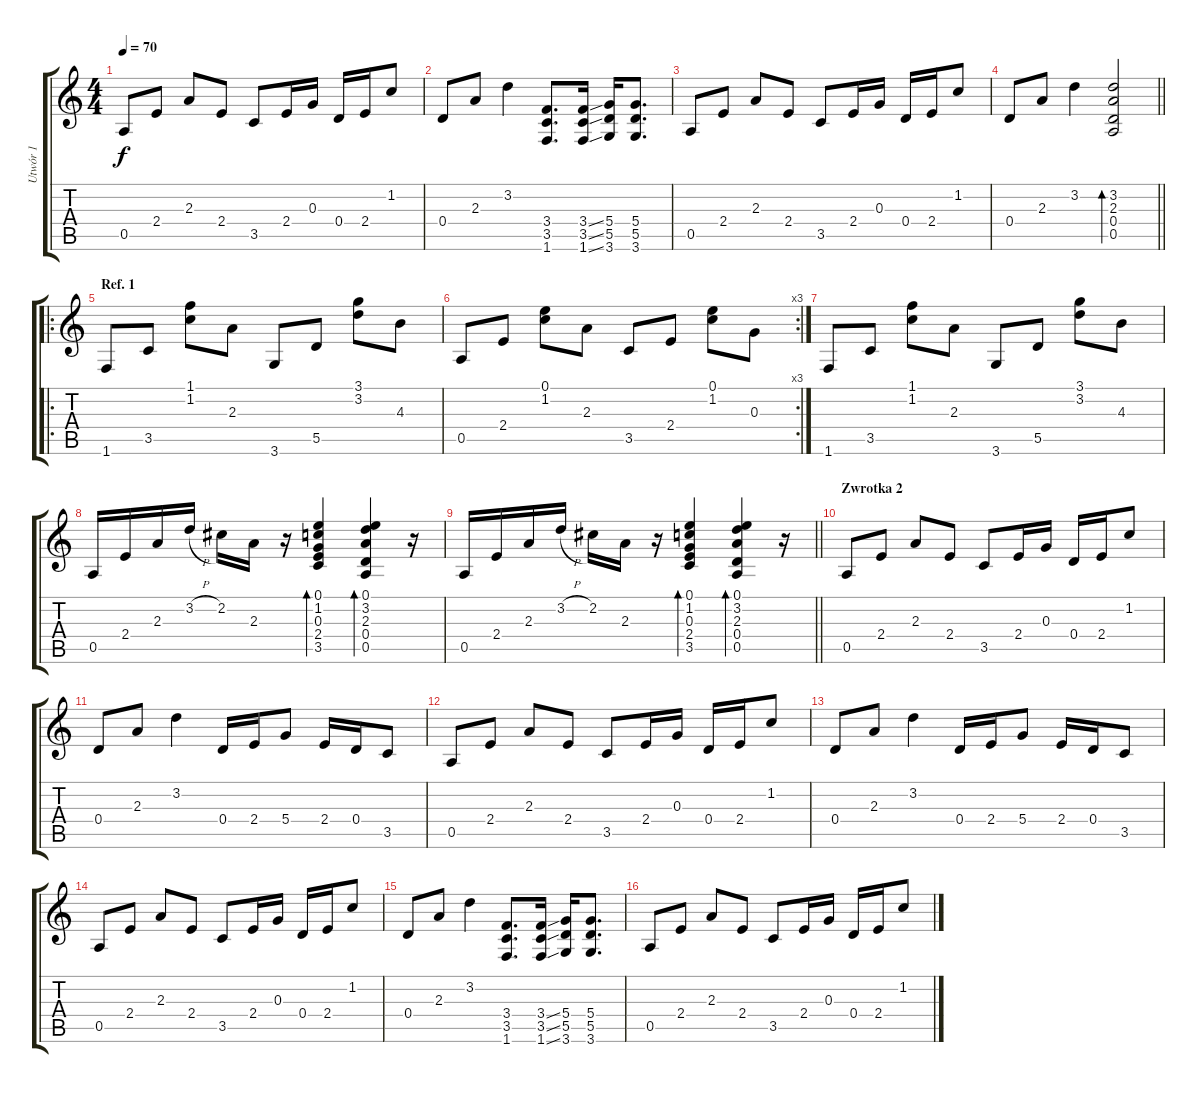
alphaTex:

\track ("Utwór 1" "Utwór 1") {instrument acousticguitarsteel}
\staff {score tabs}
\tuning (E4 B3 G3 D3 A2 E2) {hide}
\ts (4 4)
\tempo 70
\clef g2
\ks c
0.5.8{dy f} 2.4.8 2.3.8 2.4.8 3.5.8 2.4.16 0.3.16 0.4.16 2.4.16 1.2.8 |
0.4.8 2.3.8 3.2.4 (3.4 3.5 1.6).8{d} (3.4{ss} 3.5{ss} 1.6{ss}).16 (5.4 5.5 3.6).16 (5.4 5.5 3.6).8{d} |
0.5.8 2.4.8 2.3.8 2.4.8 3.5.8 2.4.16 0.3.16 0.4.16 2.4.16 1.2.8 |
\barLineRight lightlight
0.4.8 2.3.8 3.2.4 (3.2 2.3 0.4 0.5).2{bd 30} |
\ro
\section ("" "Ref. 1")
1.6.8 3.5.8 (1.1 1.2).8 2.3.8 3.6.8 5.5.8 (3.1 3.2).8 4.3.8 |
\rc 3
0.5.8 2.4.8 (0.1 1.2).8 2.3.8 3.5.8 2.4.8 (0.1 1.2).8 0.3.8 |
1.6.8 3.5.8 (1.1 1.2).8 2.3.8 3.6.8 5.5.8 (3.1 3.2).8 4.3.8 |
0.5.16 2.4.16 2.3.16 3.2{h}.16 2.2.16 2.3.16 r.16 (0.1 1.2 0.3 2.4 3.5).4{bd 60} (0.1 3.2 2.3 0.4 0.5).4{bd 60} r.16 |
\barLineRight lightlight
0.5.16 2.4.16 2.3.16 3.2{h}.16 2.2.16 2.3.16 r.16 (0.1 1.2 0.3 2.4 3.5).4{bd 60} (0.1 3.2 2.3 0.4 0.5).4{bd 60} r.16 |
\section ("" "Zwrotka 2")
0.5.8 2.4.8 2.3.8 2.4.8 3.5.8 2.4.16 0.3.16 0.4.16 2.4.16 1.2.8 |
0.4.8 2.3.8 3.2.4 0.4.16 2.4.16 5.4.8 2.4.16 0.4.16 3.5.8 |
0.5.8 2.4.8 2.3.8 2.4.8 3.5.8 2.4.16 0.3.16 0.4.16 2.4.16 1.2.8 |
0.4.8 2.3.8 3.2.4 0.4.16 2.4.16 5.4.8 2.4.16 0.4.16 3.5.8 |
0.5.8 2.4.8 2.3.8 2.4.8 3.5.8 2.4.16 0.3.16 0.4.16 2.4.16 1.2.8 |
0.4.8 2.3.8 3.2.4 (3.4 3.5 1.6).8{d} (3.4{ss} 3.5{ss} 1.6{ss}).16 (5.4 5.5 3.6).16 (5.4 5.5 3.6).8{d} |
0.5.8 2.4.8 2.3.8 2.4.8 3.5.8 2.4.16 0.3.16 0.4.16 2.4.16 1.2.8
